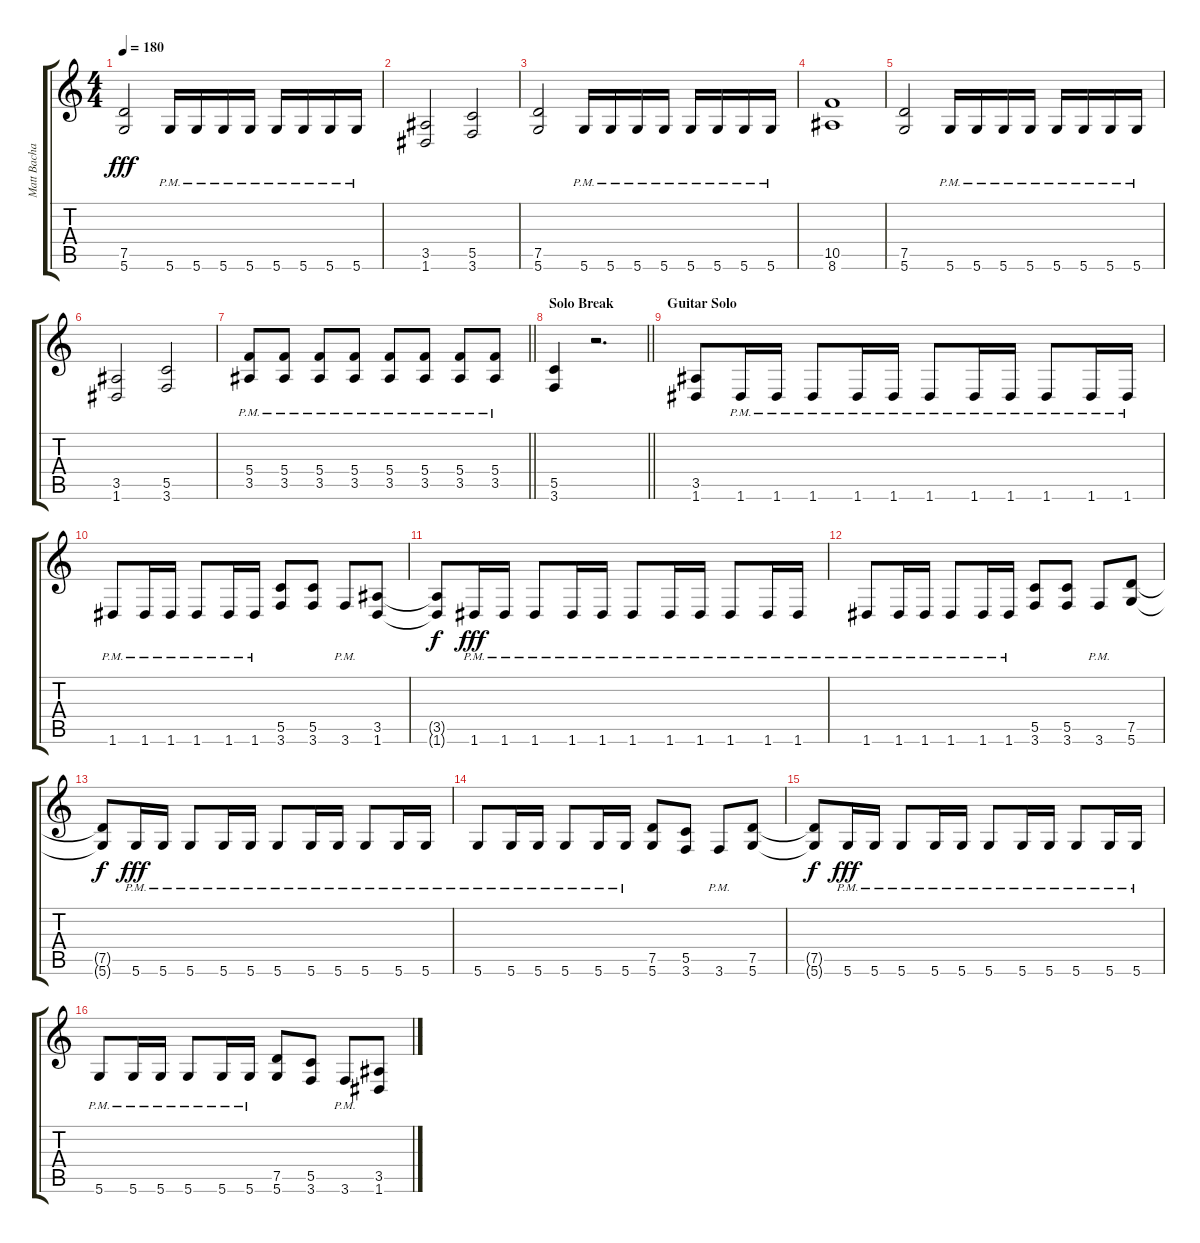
\track ("Matt Bachand" "Matt Bacha") {instrument distortionguitar}
\staff {score tabs}
\tuning (D4 A3 F3 C3 G2 D2) {hide}
\ts (4 4)
\tempo 180
\clef g2
\ks c
(7.5 5.6).2{dy fff} 5.6{pm}.16 5.6{pm}.16 5.6{pm}.16 5.6{pm}.16 5.6{pm}.16 5.6{pm}.16 5.6{pm}.16 5.6{pm}.16 |
(3.5 1.6).2 (5.5 3.6).2 |
(7.5 5.6).2 5.6{pm}.16 5.6{pm}.16 5.6{pm}.16 5.6{pm}.16 5.6{pm}.16 5.6{pm}.16 5.6{pm}.16 5.6{pm}.16 |
(10.5 8.6).1 |
(7.5 5.6).2 5.6{pm}.16 5.6{pm}.16 5.6{pm}.16 5.6{pm}.16 5.6{pm}.16 5.6{pm}.16 5.6{pm}.16 5.6{pm}.16 |
(3.5 1.6).2 (5.5 3.6).2 |
\barLineRight lightlight
(5.4{pm} 3.5{pm}).8 (5.4{pm} 3.5{pm}).8 (5.4{pm} 3.5{pm}).8 (5.4{pm} 3.5{pm}).8 (5.4{pm} 3.5{pm}).8 (5.4{pm} 3.5{pm}).8 (5.4{pm} 3.5{pm}).8 (5.4{pm} 3.5{pm}).8 |
\section ("" "Solo Break")
\barLineRight lightlight
(5.5 3.6).4 r.2{d} |
\section ("" "Guitar Solo")
(3.5 1.6).8 1.6{pm}.16 1.6{pm}.16 1.6{pm}.8 1.6{pm}.16 1.6{pm}.16 1.6{pm}.8 1.6{pm}.16 1.6{pm}.16 1.6{pm}.8 1.6{pm}.16 1.6{pm}.16 |
1.6{pm}.8 1.6{pm}.16 1.6{pm}.16 1.6{pm}.8 1.6{pm}.16 1.6{pm}.16 (5.5 3.6).8 (5.5 3.6).8 3.6{pm}.8 (3.5 1.6).8 |
(3.5{t} 1.6{t}).8{dy f} 1.6{pm}.16{dy fff} 1.6{pm}.16 1.6{pm}.8 1.6{pm}.16 1.6{pm}.16 1.6{pm}.8 1.6{pm}.16 1.6{pm}.16 1.6{pm}.8 1.6{pm}.16 1.6{pm}.16 |
1.6{pm}.8 1.6{pm}.16 1.6{pm}.16 1.6{pm}.8 1.6{pm}.16 1.6{pm}.16 (5.5 3.6).8 (5.5 3.6).8 3.6{pm}.8 (7.5 5.6).8 |
(7.5{t} 5.6{t}).8{dy f} 5.6{pm}.16{dy fff} 5.6{pm}.16 5.6{pm}.8 5.6{pm}.16 5.6{pm}.16 5.6{pm}.8 5.6{pm}.16 5.6{pm}.16 5.6{pm}.8 5.6{pm}.16 5.6{pm}.16 |
5.6{pm}.8 5.6{pm}.16 5.6{pm}.16 5.6{pm}.8 5.6{pm}.16 5.6{pm}.16 (7.5 5.6).8 (5.5 3.6).8 3.6{pm}.8 (7.5 5.6).8 |
(7.5{t} 5.6{t}).8{dy f} 5.6{pm}.16{dy fff} 5.6{pm}.16 5.6{pm}.8 5.6{pm}.16 5.6{pm}.16 5.6{pm}.8 5.6{pm}.16 5.6{pm}.16 5.6{pm}.8 5.6{pm}.16 5.6{pm}.16 |
5.6{pm}.8 5.6{pm}.16 5.6{pm}.16 5.6{pm}.8 5.6{pm}.16 5.6{pm}.16 (7.5 5.6).8 (5.5 3.6).8 3.6{pm}.8 (3.5 1.6).8
